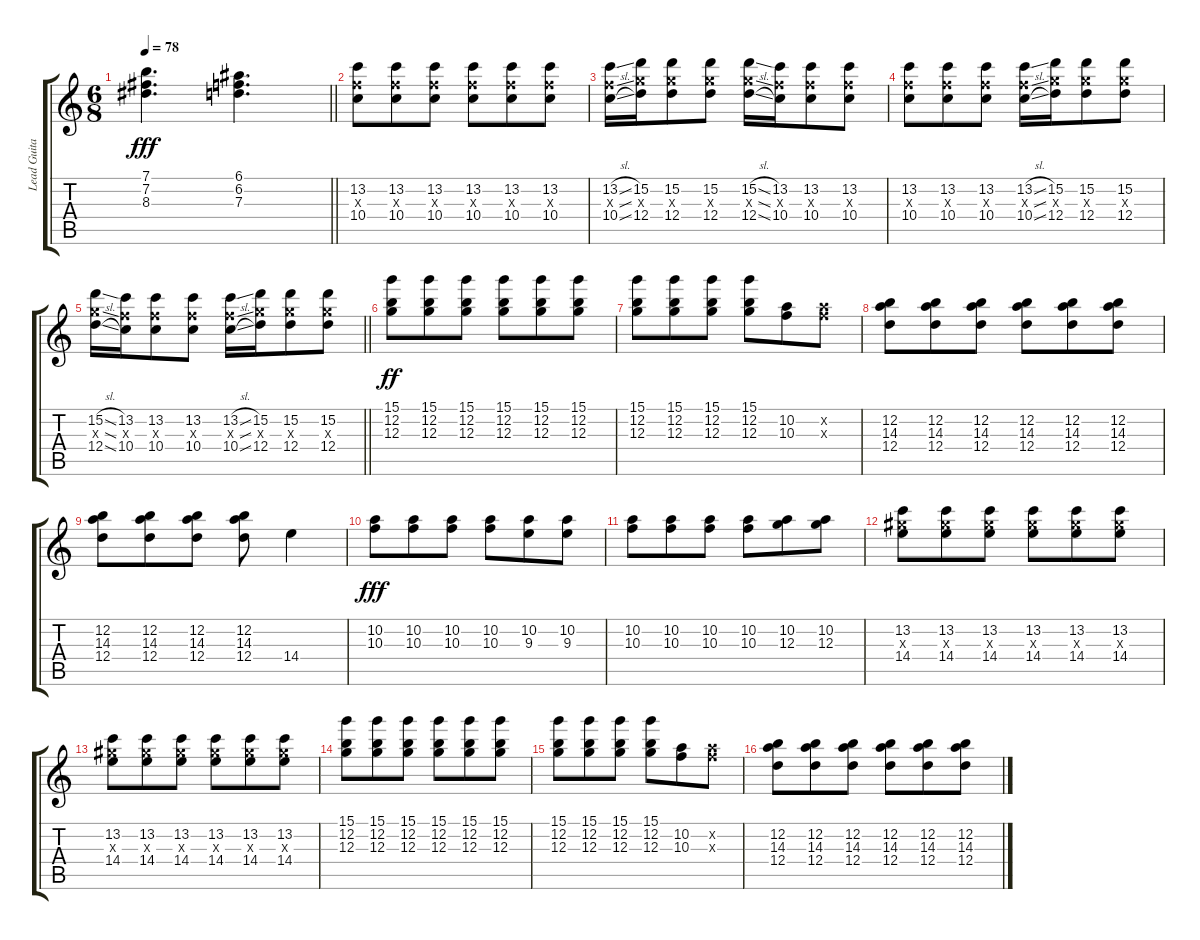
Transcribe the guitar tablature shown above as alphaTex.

\track ("Lead Guitar 1" "Lead Guita") {instrument electricguitarjazz}
\staff {score tabs}
\tuning (E4 B3 G3 D3 A2 E2) {hide}
\ts (6 8)
\tempo 78
\clef g2
\barLineRight lightlight
\ks c
(7.1 7.2 8.3).4{d dy fff} (6.1 6.2 7.3).4{d} |
(13.2 10.3{x} 10.4).8 (13.2 10.3{x} 10.4).8 (13.2 10.3{x} 10.4).8 (13.2 10.3{x} 10.4).8 (13.2 10.3{x} 10.4).8 (13.2 10.3{x} 10.4).8 |
(13.2{sl} 10.3{sl x} 10.4{sl}).16 (15.2 12.3{x} 12.4).16 (15.2 12.3{x} 12.4).8 (15.2 12.3{x} 12.4).8 (15.2{sl} 12.3{sl x} 12.4{sl}).16 (13.2 10.3{x} 10.4).16 (13.2 10.3{x} 10.4).8 (13.2 10.3{x} 10.4).8 |
(13.2 10.3{x} 10.4).8 (13.2 10.3{x} 10.4).8 (13.2 10.3{x} 10.4).8 (13.2{sl} 10.3{sl x} 10.4{sl}).16 (15.2 12.3{x} 12.4).16 (15.2 12.3{x} 12.4).8 (15.2 12.3{x} 12.4).8 |
\barLineRight lightlight
(15.2{sl} 12.3{sl x} 12.4{sl}).16 (13.2 10.3{x} 10.4).16 (13.2 10.3{x} 10.4).8 (13.2 10.3{x} 10.4).8 (13.2{sl} 10.3{sl x} 10.4{sl}).16 (15.2 12.3{x} 12.4).16 (15.2 12.3{x} 12.4).8 (15.2 12.3{x} 12.4).8 |
(15.1 12.2 12.3).8{dy ff} (15.1 12.2 12.3).8 (15.1 12.2 12.3).8 (15.1 12.2 12.3).8 (15.1 12.2 12.3).8 (15.1 12.2 12.3).8 |
(15.1 12.2 12.3).8 (15.1 12.2 12.3).8 (15.1 12.2 12.3).8 (15.1 12.2 12.3).8 (10.2 10.3).8 (10.2{x} 10.3{x}).8 |
(12.2 14.3 12.4).8 (12.2 14.3 12.4).8 (12.2 14.3 12.4).8 (12.2 14.3 12.4).8 (12.2 14.3 12.4).8 (12.2 14.3 12.4).8 |
(12.2 14.3 12.4).8 (12.2 14.3 12.4).8 (12.2 14.3 12.4).8 (12.2 14.3 12.4).8 14.4.4 |
(10.2 10.3).8{dy fff} (10.2 10.3).8 (10.2 10.3).8 (10.2 10.3).8 (10.2 9.3).8 (10.2 9.3).8 |
(10.2 10.3).8 (10.2 10.3).8 (10.2 10.3).8 (10.2 10.3).8 (10.2 12.3).8 (10.2 12.3).8 |
(13.2 13.3{x} 14.4).8 (13.2 13.3{x} 14.4).8 (13.2 13.3{x} 14.4).8 (13.2 13.3{x} 14.4).8 (13.2 13.3{x} 14.4).8 (13.2 13.3{x} 14.4).8 |
(13.2 13.3{x} 14.4).8 (13.2 13.3{x} 14.4).8 (13.2 13.3{x} 14.4).8 (13.2 13.3{x} 14.4).8 (13.2 13.3{x} 14.4).8 (13.2 13.3{x} 14.4).8 |
(15.1 12.2 12.3).8 (15.1 12.2 12.3).8 (15.1 12.2 12.3).8 (15.1 12.2 12.3).8 (15.1 12.2 12.3).8 (15.1 12.2 12.3).8 |
(15.1 12.2 12.3).8 (15.1 12.2 12.3).8 (15.1 12.2 12.3).8 (15.1 12.2 12.3).8 (10.2 10.3).8 (10.2{x} 10.3{x}).8 |
(12.2 14.3 12.4).8 (12.2 14.3 12.4).8 (12.2 14.3 12.4).8 (12.2 14.3 12.4).8 (12.2 14.3 12.4).8 (12.2 14.3 12.4).8
